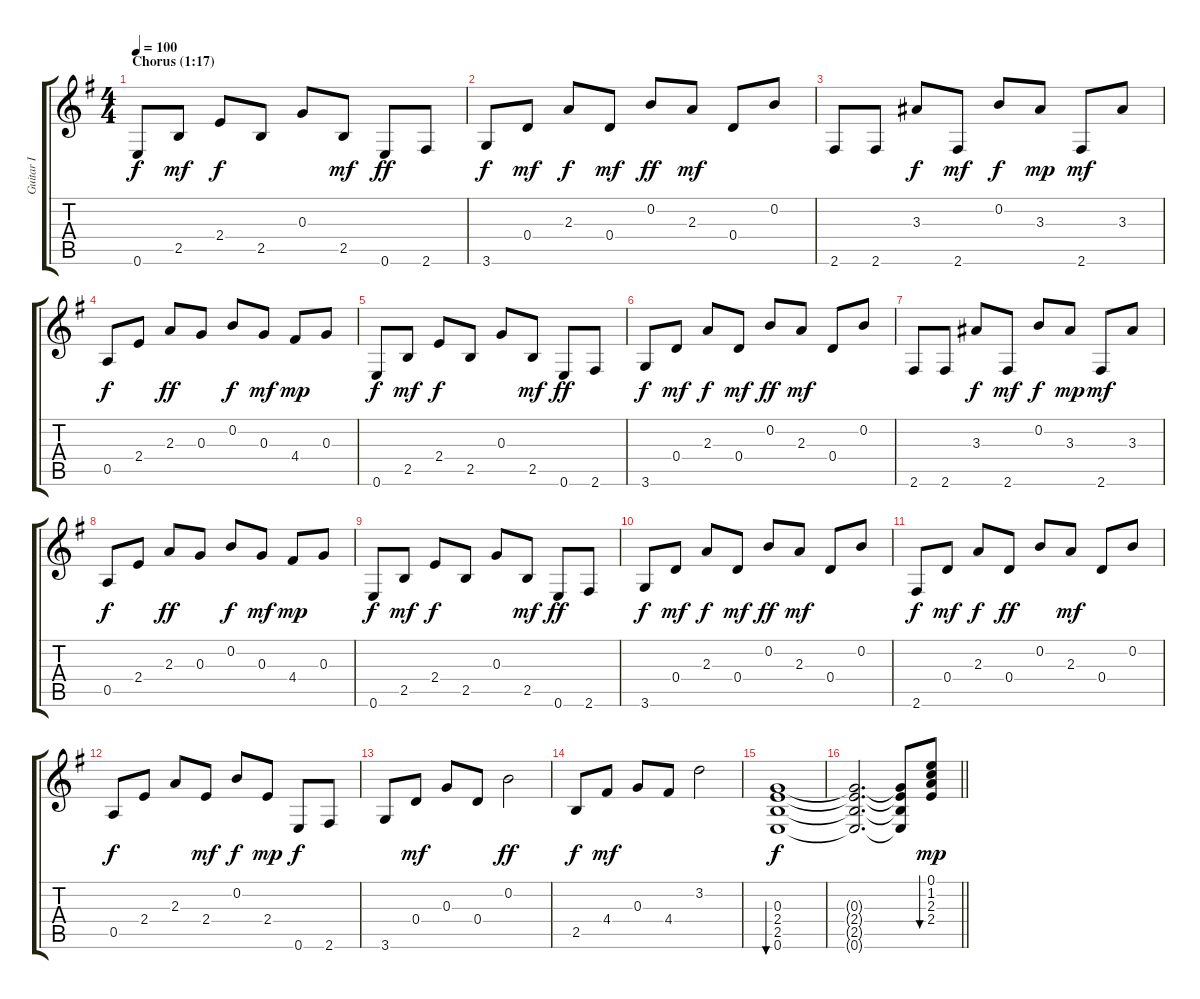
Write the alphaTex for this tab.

\track ("Guitar I" "Guitar I") {instrument acousticguitarnylon}
\staff {score tabs}
\tuning (E4 B3 G3 D3 A2 E2) {hide}
\ts (4 4)
\section ("" "Chorus (1:17)")
\tempo 100
\clef g2
\ks g
0.6.8{dy f} 2.5.8{dy mf} 2.4.8{dy f} 2.5.8 0.3.8 2.5.8{dy mf} 0.6.8{dy ff} 2.6.8 |
3.6.8{dy f} 0.4.8{dy mf} 2.3.8{dy f} 0.4.8{dy mf} 0.2.8{dy ff} 2.3.8{dy mf} 0.4.8 0.2.8 |
2.6.8 2.6.8 3.3.8{dy f} 2.6.8{dy mf} 0.2.8{dy f} 3.3.8{dy mp} 2.6.8{dy mf} 3.3.8 |
0.5.8{dy f} 2.4.8 2.3.8{dy ff} 0.3.8 0.2.8{dy f} 0.3.8{dy mf} 4.4.8{dy mp} 0.3.8 |
0.6.8{dy f} 2.5.8{dy mf} 2.4.8{dy f} 2.5.8 0.3.8 2.5.8{dy mf} 0.6.8{dy ff} 2.6.8 |
3.6.8{dy f} 0.4.8{dy mf} 2.3.8{dy f} 0.4.8{dy mf} 0.2.8{dy ff} 2.3.8{dy mf} 0.4.8 0.2.8 |
2.6.8 2.6.8 3.3.8{dy f} 2.6.8{dy mf} 0.2.8{dy f} 3.3.8{dy mp} 2.6.8{dy mf} 3.3.8 |
0.5.8{dy f} 2.4.8 2.3.8{dy ff} 0.3.8 0.2.8{dy f} 0.3.8{dy mf} 4.4.8{dy mp} 0.3.8 |
0.6.8{dy f} 2.5.8{dy mf} 2.4.8{dy f} 2.5.8 0.3.8 2.5.8{dy mf} 0.6.8{dy ff} 2.6.8 |
3.6.8{dy f} 0.4.8{dy mf} 2.3.8{dy f} 0.4.8{dy mf} 0.2.8{dy ff} 2.3.8{dy mf} 0.4.8 0.2.8 |
2.6.8{dy f} 0.4.8{dy mf} 2.3.8{dy f} 0.4.8{dy ff} 0.2.8 2.3.8{dy mf} 0.4.8 0.2.8 |
0.5.8{dy f} 2.4.8 2.3.8 2.4.8{dy mf} 0.2.8{dy f} 2.4.8{dy mp} 0.6.8{dy f} 2.6.8 |
3.6.8 0.4.8{dy mf} 0.3.8 0.4.8 0.2.2{dy ff} |
2.5.8{dy f} 4.4.8{dy mf} 0.3.8 4.4.8 3.2.2 |
(0.3 2.4 2.5 0.6).1{bu 240 dy f} |
\barLineRight lightlight
(0.3{t} 2.4{t} 2.5{t} 0.6{t}).2{d} (0.3{t} 2.4{t} 2.5{t} 0.6{t}).8 (0.1 1.2 2.3 2.4).8{bu 480 dy mp}
